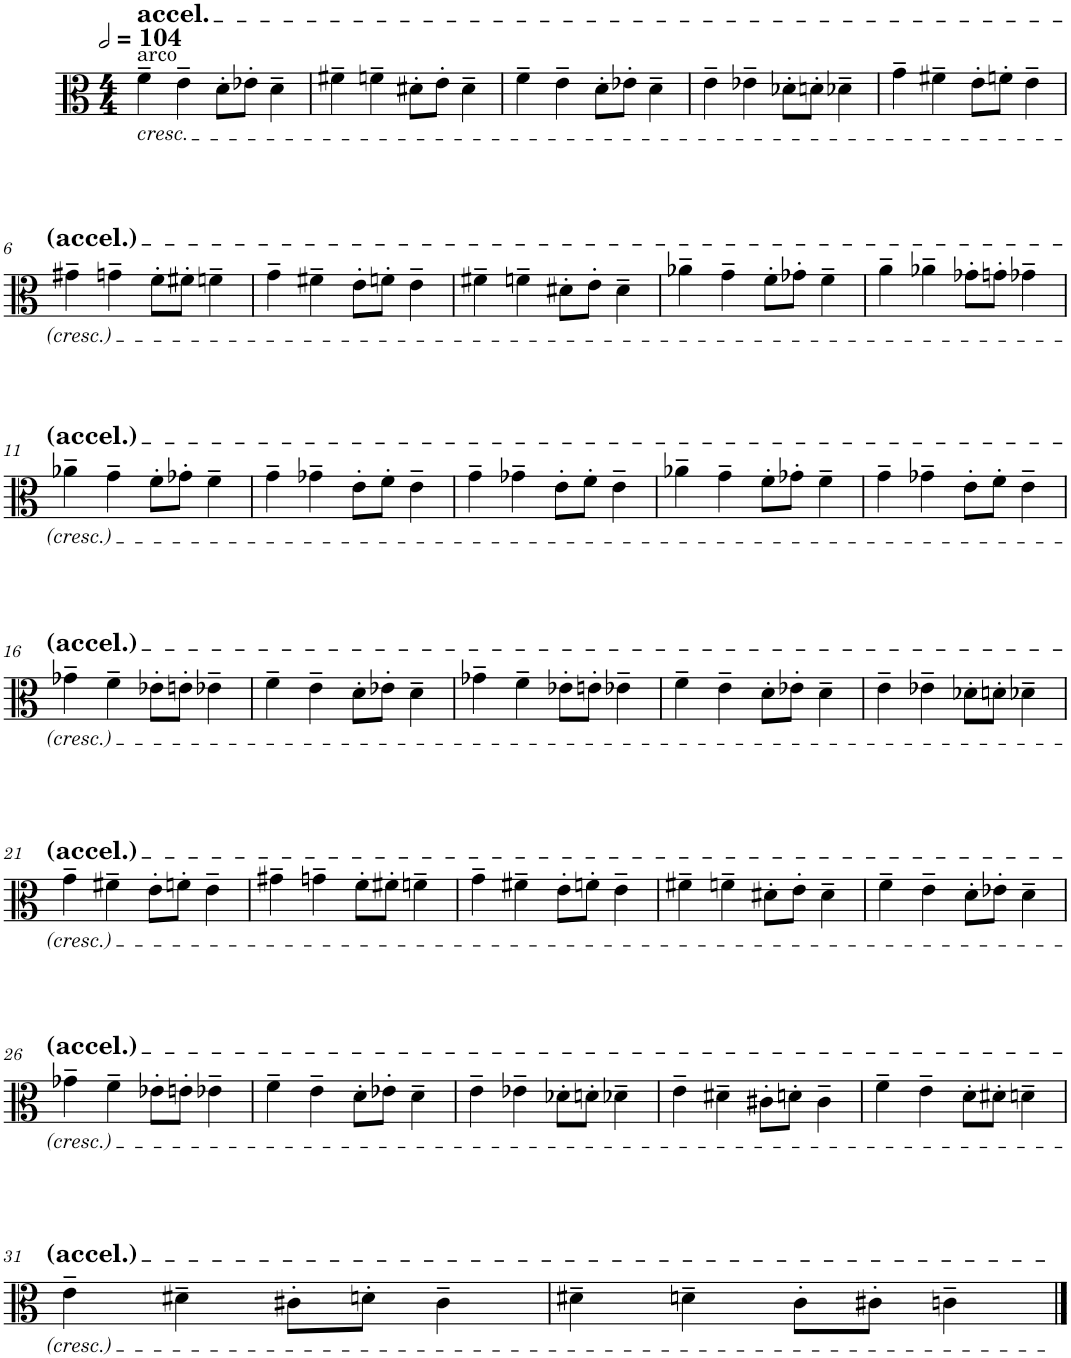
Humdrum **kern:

**kern
*part1
*staff1
*I"Viola
*I'Vla.
*clefC3
*k[]
*M4/4
*MM208
=1
!LO:TX:a:t=arco
!LO:TX:a:t=accel.
!LO:TX:b:i:t=cresc.
4f~\
4e~\
8d'\L
8e-X'\J
4d~\
=2
4f#X~\
4fn~\
8d#X'\L
8e'\J
4d#~\
=3
4f~\
4e~\
8d'\L
8e-X'\J
4d~\
=4
4e~\
4e-X~\
8d-X'\L
8dn'\J
4d-X~\
=5
4g~\
4f#X~\
8e'\L
8fn'\J
4e~\
!!LO:LB:g=z
=6
4g#X~\
4gn~\
8f'\L
8f#X'\J
4fn~\
=7
4g~\
4f#X~\
8e'\L
8fn'\J
4e~\
=8
4f#X~\
4fn~\
8d#X'\L
8e'\J
4d#~\
=9
4a-X~\
4g~\
8f'\L
8g-X'\J
4f~\
=10
4a~\
4a-X~\
8g-X'\L
8gn'\J
4g-X~\
!!LO:LB:g=z
=11
4a-X~\
4g~\
8f'\L
8g-X'\J
4f~\
=12
4g~\
4g-X~\
8e'\L
8f'\J
4e~\
=13
4g~\
4g-X~\
8e'\L
8f'\J
4e~\
=14
4a-X~\
4g~\
8f'\L
8g-X'\J
4f~\
=15
4g~\
4g-X~\
8e'\L
8f'\J
4e~\
!!LO:LB:g=z
=16
4g-X~\
4f~\
8e-X'\L
8en'\J
4e-X~\
=17
4f~\
4e~\
8d'\L
8e-X'\J
4d~\
=18
4g-X~\
4f~\
8e-X'\L
8en'\J
4e-X~\
=19
4f~\
4e~\
8d'\L
8e-X'\J
4d~\
=20
4e~\
4e-X~\
8d-X'\L
8dn'\J
4d-X~\
!!LO:LB:g=z
=21
4g~\
4f#X~\
8e'\L
8fn'\J
4e~\
=22
4g#X~\
4gn~\
8f'\L
8f#X'\J
4fn~\
=23
4g~\
4f#X~\
8e'\L
8fn'\J
4e~\
=24
4f#X~\
4fn~\
8d#X'\L
8e'\J
4d#~\
=25
4f~\
4e~\
8d'\L
8e-X'\J
4d~\
!!LO:LB:g=z
=26
4g-X~\
4f~\
8e-X'\L
8en'\J
4e-X~\
=27
4f~\
4e~\
8d'\L
8e-X'\J
4d~\
=28
4e~\
4e-X~\
8d-X'\L
8dn'\J
4d-X~\
=29
4e~\
4d#X~\
8c#X'\L
8dn'\J
4c#~\
=30
4f~\
4e~\
8d'\L
8d#X'\J
4dn~\
!!LO:LB:g=z
=31
4e~\
4d#X~\
8c#X'\L
8dn'\J
4c#~\
=32
4d#X~\
4dn~\
8c'\L
8c#X'\J
4cn~\
==
*-
